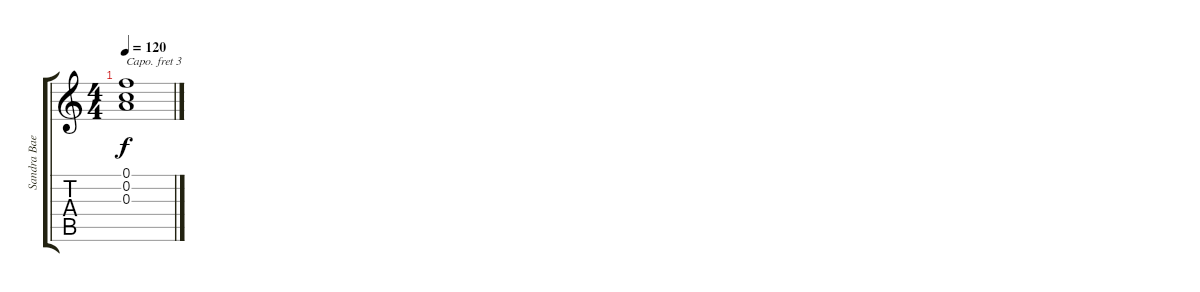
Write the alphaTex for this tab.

\track ("Sandra Bae" "Sandra Bae") {instrument acousticguitarsteel}
\staff {score tabs}
\capo 3
\tuning (D4 A3 Gb3 D3 A2 D2) {hide}
\ts (4 4)
\tempo 120
\clef g2
\ks c
(0.1{t} 0.2{t} 0.3{t}).1{dy f}
